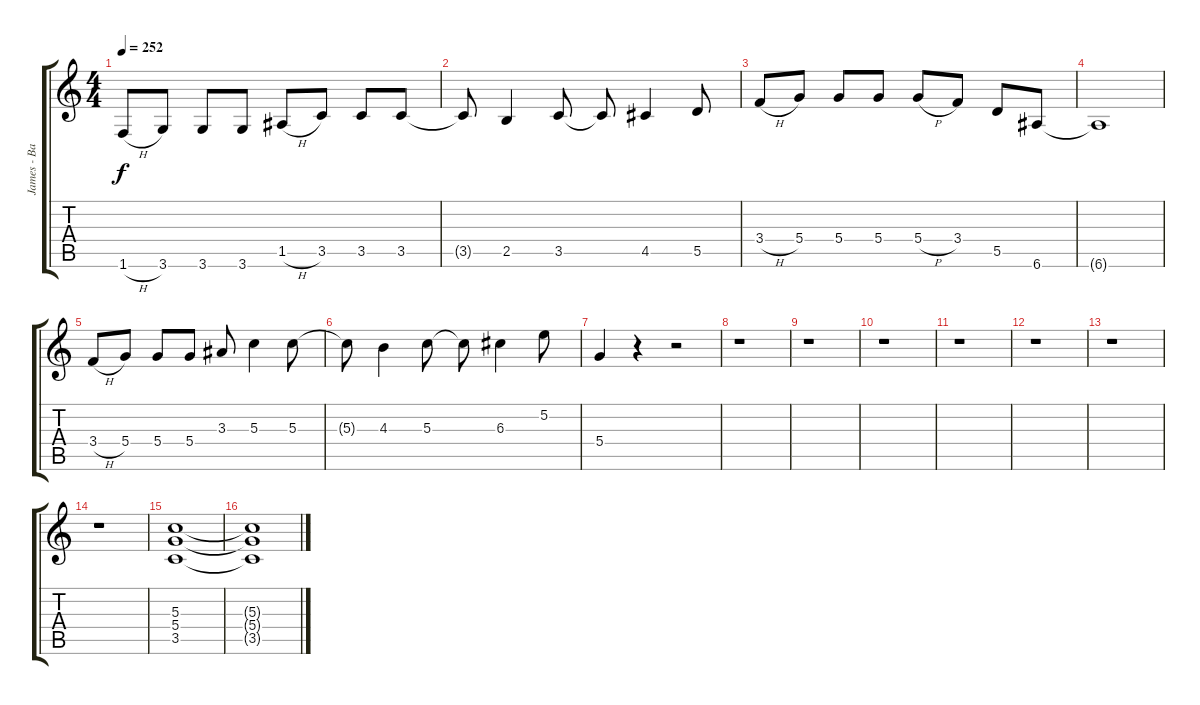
\track ("James - Back Guitar" "James - Ba") {instrument distortionguitar}
\staff {score tabs}
\tuning (E4 B3 G3 D3 A2 E2) {hide}
\ts (4 4)
\tempo 252
\clef g2
\ks c
1.6{h}.8{dy f} 3.6.8 3.6.8 3.6.8 1.5{h}.8 3.5.8 3.5.8 3.5.8 |
3.5{t}.8 2.5.4 3.5.8 3.5{t}.8 4.5.4 5.5.8 |
3.4{h}.8 5.4.8 5.4.8 5.4.8 5.4{h}.8 3.4.8 5.5.8 6.6.8 |
6.6{t}.1 |
3.4{h}.8 5.4.8 5.4.8 5.4.8 3.3.8 5.3.4 5.3.8 |
5.3{t}.8 4.3.4 5.3.8 5.3{t}.8 6.3.4 5.2.8 |
5.4.4 r.4 r.2 |
r.1 |
r.1 |
r.1 |
r.1 |
r.1 |
r.1 |
r.1 |
(5.3 5.4 3.5).1 |
(5.3{t} 5.4{t} 3.5{t}).1
